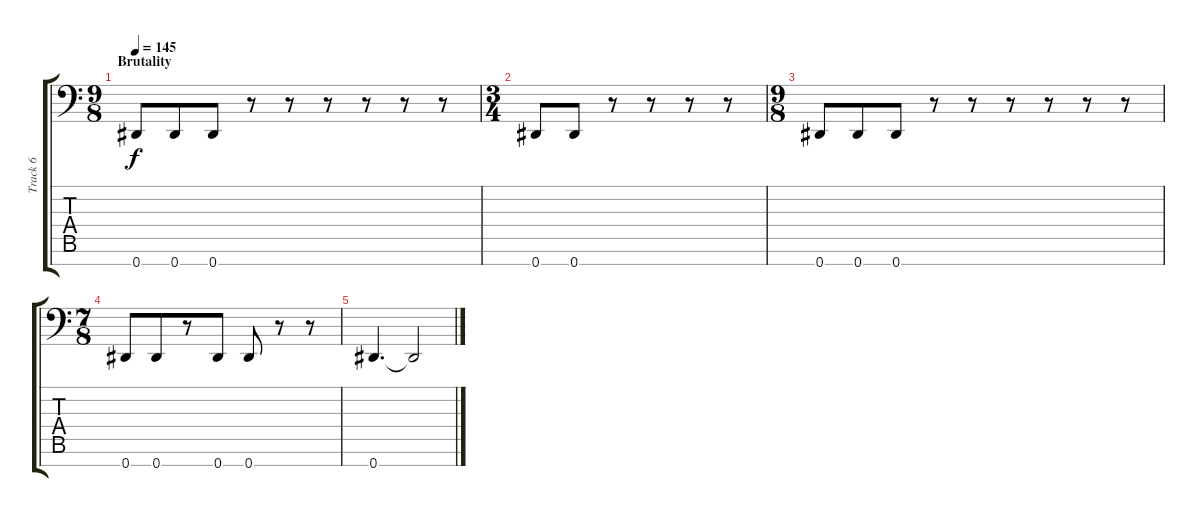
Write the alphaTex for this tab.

\track ("Track 6" "Track 6") {instrument distortionguitar}
\staff {score tabs}
\tuning (Bb3 F3 Db3 Ab2 Eb2 Ab1 Eb1) {hide}
\ts (9 8)
\section ("" "Brutality")
\tempo 145
\clef f4
\ks c
0.7.8{dy f} 0.7.8 0.7.8 r.8 r.8 r.8 r.8 r.8 r.8 |
\ts (3 4)
0.7.8 0.7.8 r.8 r.8 r.8 r.8 |
\ts (9 8)
0.7.8 0.7.8 0.7.8 r.8 r.8 r.8 r.8 r.8 r.8 |
\ts (7 8)
0.7.8 0.7.8 r.8 0.7.8 0.7.8 r.8 r.8 |
0.7.4{d} 0.7{t}.2
